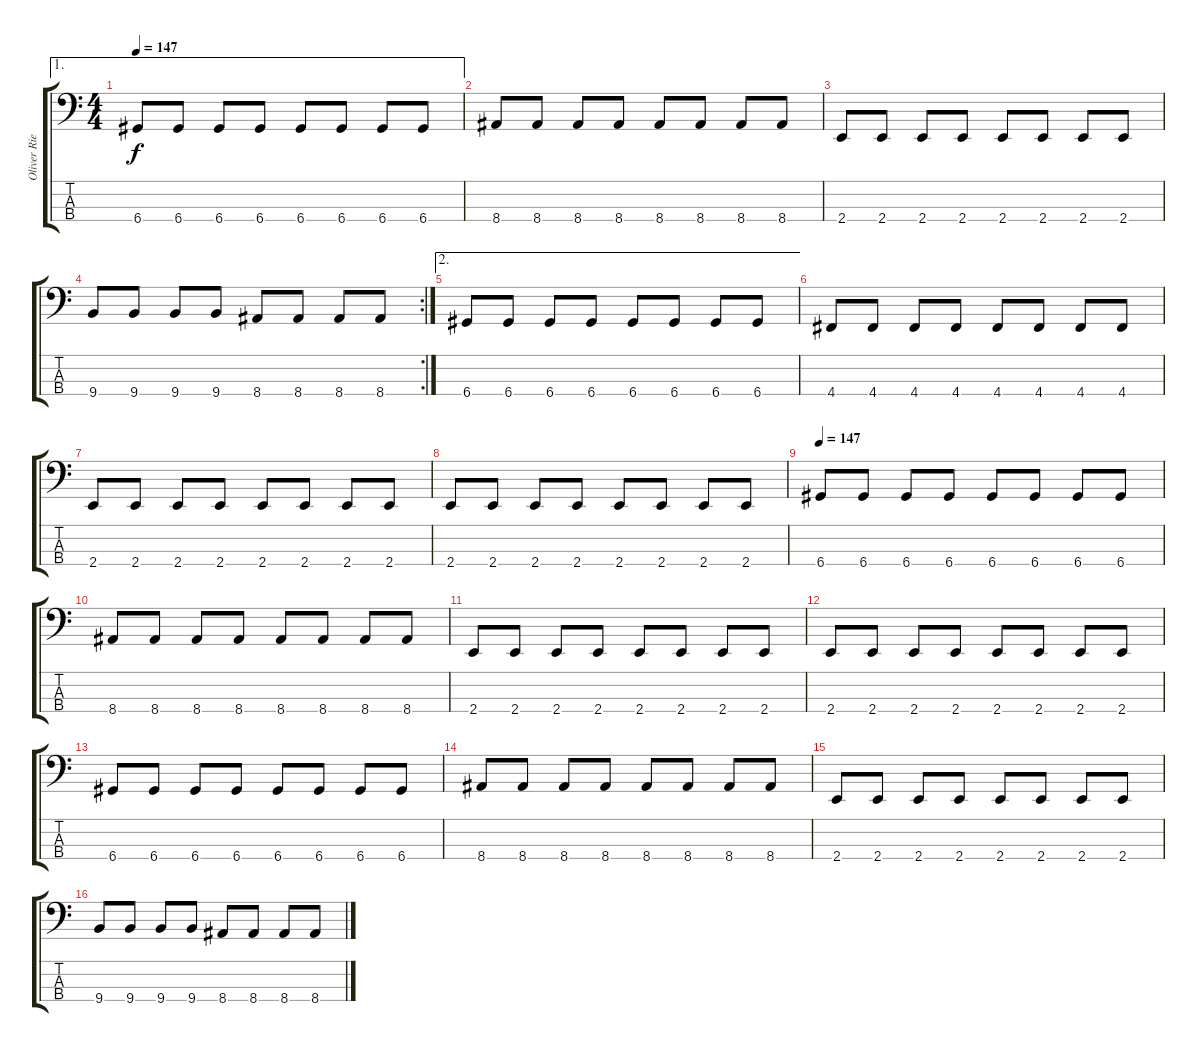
\track ("Oliver Riedel  (Bass)" "Oliver Rie") {instrument electricbassfinger}
\staff {score tabs}
\tuning (G2 D2 A1 D1) {hide}
\ae 1
\ts (4 4)
\tempo 147
\clef f4
\ks c
6.4.8{dy f} 6.4.8 6.4.8 6.4.8 6.4.8 6.4.8 6.4.8 6.4.8 |
8.4.8 8.4.8 8.4.8 8.4.8 8.4.8 8.4.8 8.4.8 8.4.8 |
2.4.8 2.4.8 2.4.8 2.4.8 2.4.8 2.4.8 2.4.8 2.4.8 |
\rc 2
9.4.8 9.4.8 9.4.8 9.4.8 8.4.8 8.4.8 8.4.8 8.4.8 |
\ae 2
6.4.8 6.4.8 6.4.8 6.4.8 6.4.8 6.4.8 6.4.8 6.4.8 |
4.4.8 4.4.8 4.4.8 4.4.8 4.4.8 4.4.8 4.4.8 4.4.8 |
2.4.8 2.4.8 2.4.8 2.4.8 2.4.8 2.4.8 2.4.8 2.4.8 |
2.4.8 2.4.8 2.4.8 2.4.8 2.4.8 2.4.8 2.4.8 2.4.8 |
\tempo 147
6.4.8 6.4.8 6.4.8 6.4.8 6.4.8 6.4.8 6.4.8 6.4.8 |
8.4.8 8.4.8 8.4.8 8.4.8 8.4.8 8.4.8 8.4.8 8.4.8 |
2.4.8 2.4.8 2.4.8 2.4.8 2.4.8 2.4.8 2.4.8 2.4.8 |
2.4.8 2.4.8 2.4.8 2.4.8 2.4.8 2.4.8 2.4.8 2.4.8 |
6.4.8 6.4.8 6.4.8 6.4.8 6.4.8 6.4.8 6.4.8 6.4.8 |
8.4.8 8.4.8 8.4.8 8.4.8 8.4.8 8.4.8 8.4.8 8.4.8 |
2.4.8 2.4.8 2.4.8 2.4.8 2.4.8 2.4.8 2.4.8 2.4.8 |
9.4.8 9.4.8 9.4.8 9.4.8 8.4.8 8.4.8 8.4.8 8.4.8
